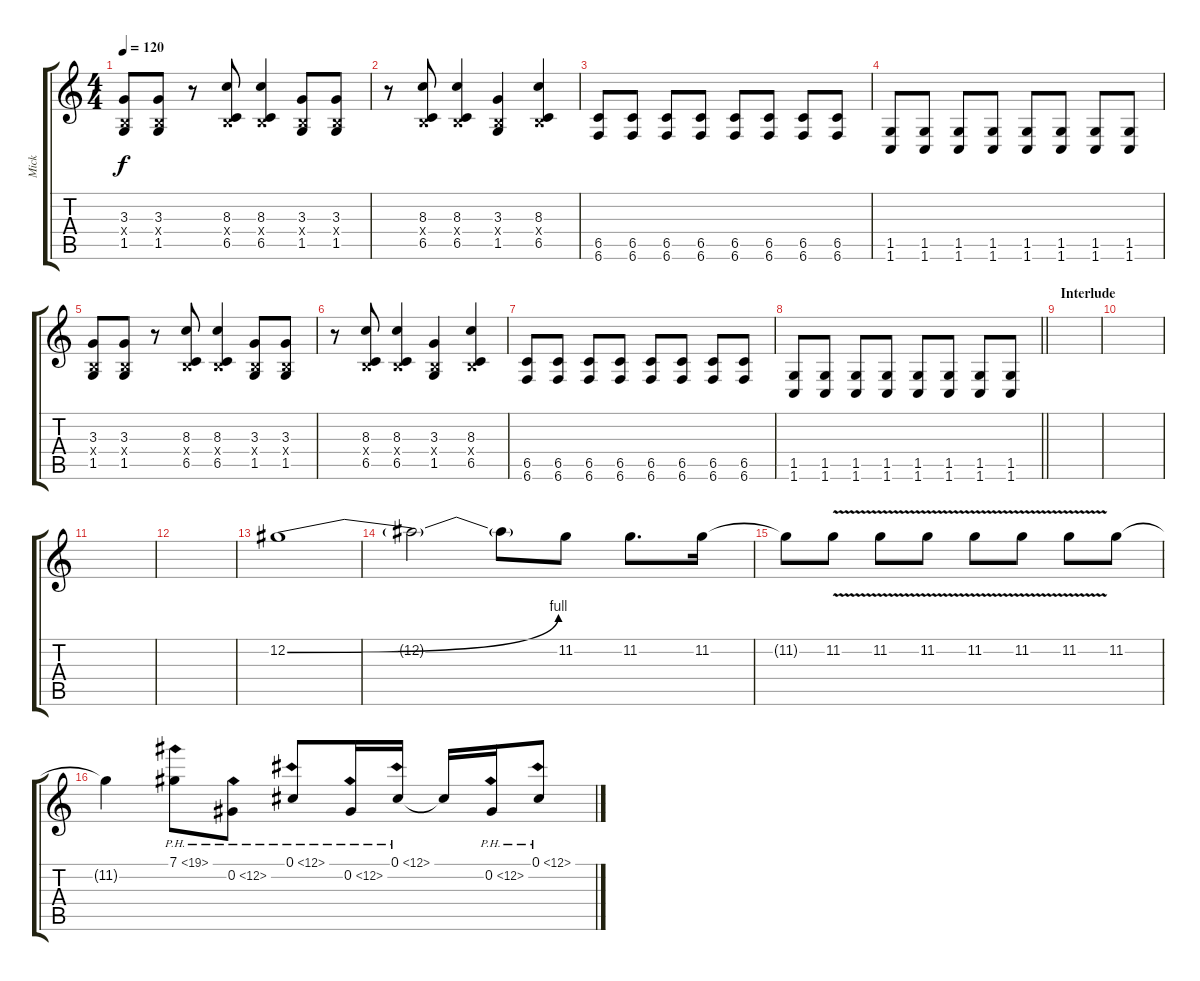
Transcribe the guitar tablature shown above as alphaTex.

\track ("Mick" "Mick") {instrument distortionguitar}
\staff {score tabs}
\tuning (Db4 Ab3 E3 B2 Gb2 B1) {hide}
\ts (4 4)
\tempo 120
\clef g2
\ks c
(3.3 0.4{x} 1.5).8{dy f} (3.3 0.4{x} 1.5).8 r.8 (8.3 0.4{x} 6.5).8 (8.3 0.4{x} 6.5).4 (3.3 0.4{x} 1.5).8 (3.3 0.4{x} 1.5).8 |
r.8 (8.3 0.4{x} 6.5).8 (8.3 0.4{x} 6.5).4 (3.3 0.4{x} 1.5).4 (8.3 0.4{x} 6.5).4 |
(6.5 6.6).8 (6.5 6.6).8 (6.5 6.6).8 (6.5 6.6).8 (6.5 6.6).8 (6.5 6.6).8 (6.5 6.6).8 (6.5 6.6).8 |
(1.5 1.6).8 (1.5 1.6).8 (1.5 1.6).8 (1.5 1.6).8 (1.5 1.6).8 (1.5 1.6).8 (1.5 1.6).8 (1.5 1.6).8 |
(3.3 0.4{x} 1.5).8 (3.3 0.4{x} 1.5).8 r.8 (8.3 0.4{x} 6.5).8 (8.3 0.4{x} 6.5).4 (3.3 0.4{x} 1.5).8 (3.3 0.4{x} 1.5).8 |
r.8 (8.3 0.4{x} 6.5).8 (8.3 0.4{x} 6.5).4 (3.3 0.4{x} 1.5).4 (8.3 0.4{x} 6.5).4 |
(6.5 6.6).8 (6.5 6.6).8 (6.5 6.6).8 (6.5 6.6).8 (6.5 6.6).8 (6.5 6.6).8 (6.5 6.6).8 (6.5 6.6).8 |
\barLineRight lightlight
(1.5 1.6).8 (1.5 1.6).8 (1.5 1.6).8 (1.5 1.6).8 (1.5 1.6).8 (1.5 1.6).8 (1.5 1.6).8 (1.5 1.6).8 |
\section ("" "Interlude")
|
|
|
|
12.2{be (bend 0 0 60 4)}.1 |
12.2{t}.2 12.2{t}.8 11.2.8 11.2.8{d} 11.2.16 |
11.2{t}.8 11.2{v}.8 11.2{v}.8 11.2{v}.8 11.2{v}.8 11.2{v}.8 11.2{v}.8 11.2.8 |
11.2{t}.4 7.1{ph 12}.8 0.2{ph 12}.8 0.1{ph 12}.8 0.2{ph 12}.16 0.1{ph 12}.16 0.1{t}.16 0.2{ph 12}.16 0.1{ph 12}.8
